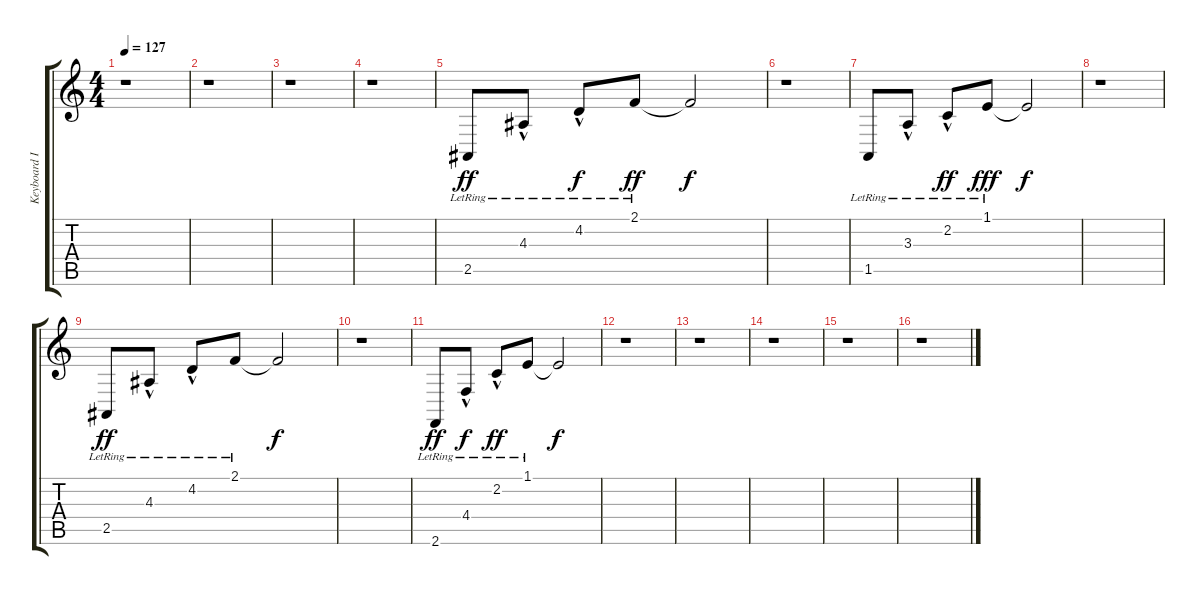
\track ("Keyboard III" "Keyboard I") {instrument harpsichord}
\staff {score tabs}
\tuning (Eb4 Bb3 Gb3 Db3 Ab2 Eb2) {hide}
\ts (4 4)
\tempo 127
\clef g2
\ks c
r.1{dy p} |
r.1 |
r.1 |
r.1 |
2.5{lr}.8{dy ff volume 12 balance 8 instrument harpsichord} 4.3{hac lr}.8 4.2{hac lr}.8{dy f} 2.1{lr}.8{dy ff} 2.1{t}.2{dy f} |
r.1 |
1.5{lr}.8 3.3{hac lr}.8 2.2{hac lr}.8{dy ff} 1.1{lr}.8{dy fff} 1.1{t}.2{dy f} |
r.1 |
2.5{lr}.8{dy ff} 4.3{hac lr}.8 4.2{hac lr}.8 2.1{lr}.8 2.1{t}.2{dy f} |
r.1 |
2.6{lr}.8{dy ff} 4.4{hac lr}.8{dy f} 2.2{hac lr}.8{dy ff} 1.1{lr}.8 1.1{t}.2{dy f} |
r.1 |
r.1 |
r.1 |
r.1 |
r.1
